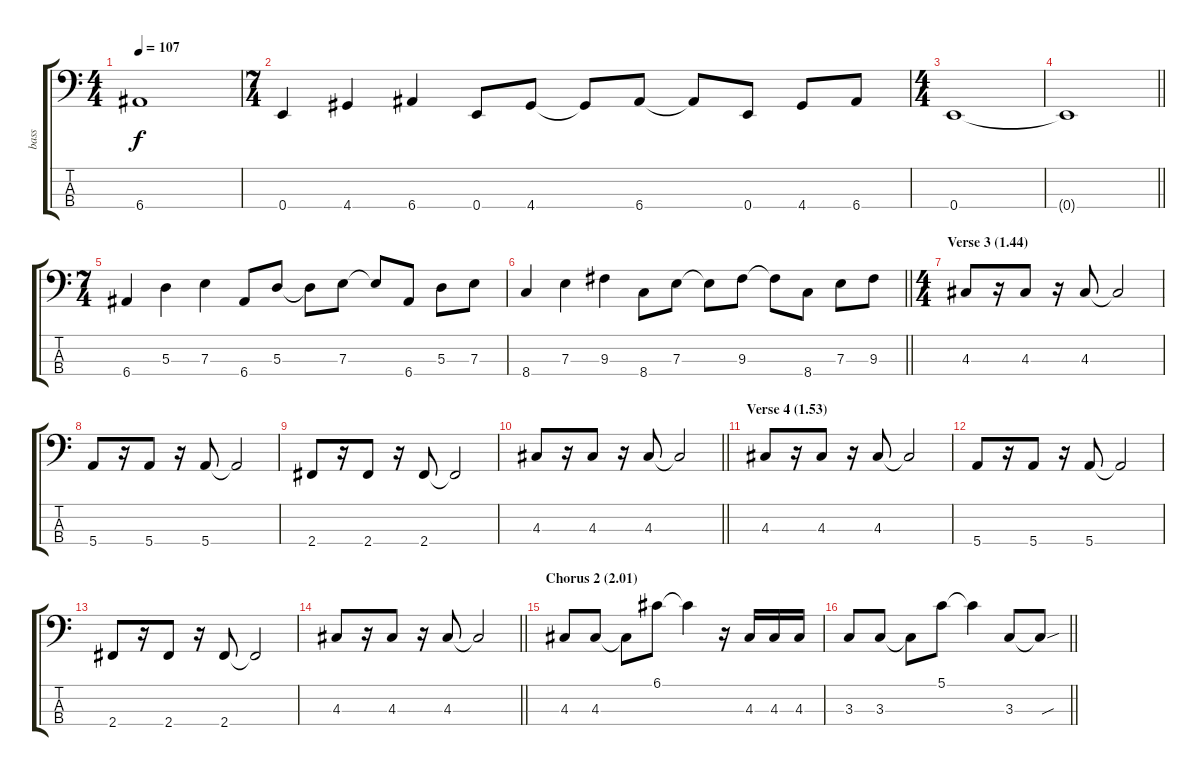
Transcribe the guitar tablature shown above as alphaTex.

\track ("bass" "bass") {instrument electricbasspick}
\staff {score tabs}
\tuning (G2 D2 A1 E1) {hide}
\ts (4 4)
\tempo 107
\clef f4
\ks c
6.4{t}.1{dy f} |
\ts (7 4)
0.4.4 4.4.4 6.4.4 0.4.8 4.4.8 4.4{t}.8 6.4.8 6.4{t}.8 0.4.8 4.4.8 6.4.8 |
\ts (4 4)
0.4.1 |
\barLineRight lightlight
0.4{t}.1 |
\ts (7 4)
6.4.4 5.3.4 7.3.4 6.4.8 5.3.8 5.3{t}.8 7.3.8 7.3{t}.8 6.4.8 5.3.8 7.3.8 |
\barLineRight lightlight
8.4.4 7.3.4 9.3.4 8.4.8 7.3.8 7.3{t}.8 9.3.8 9.3{t}.8 8.4.8 7.3.8 9.3.8 |
\ts (4 4)
\section ("" "Verse 3 (1.44)")
4.3.8 r.16 4.3.8 r.16 4.3.8 4.3{t}.2 |
5.4.8 r.16 5.4.8 r.16 5.4.8 5.4{t}.2 |
2.4.8 r.16 2.4.8 r.16 2.4.8 2.4{t}.2 |
\barLineRight lightlight
4.3.8 r.16 4.3.8 r.16 4.3.8 4.3{t}.2 |
\section ("" "Verse 4 (1.53)")
4.3.8 r.16 4.3.8 r.16 4.3.8 4.3{t}.2 |
5.4.8 r.16 5.4.8 r.16 5.4.8 5.4{t}.2 |
2.4.8 r.16 2.4.8 r.16 2.4.8 2.4{t}.2 |
\barLineRight lightlight
4.3.8 r.16 4.3.8 r.16 4.3.8 4.3{t}.2 |
\section ("" "Chorus 2 (2.01)")
4.3.8 4.3.8 4.3{t}.8 6.1.8 6.1{t}.4 r.16 4.3.16 4.3.16 4.3.16 |
\barLineRight lightlight
3.3.8 3.3.8 3.3{t}.8 5.1.8 5.1{t}.4 3.3.8 3.3{sou t}.8
